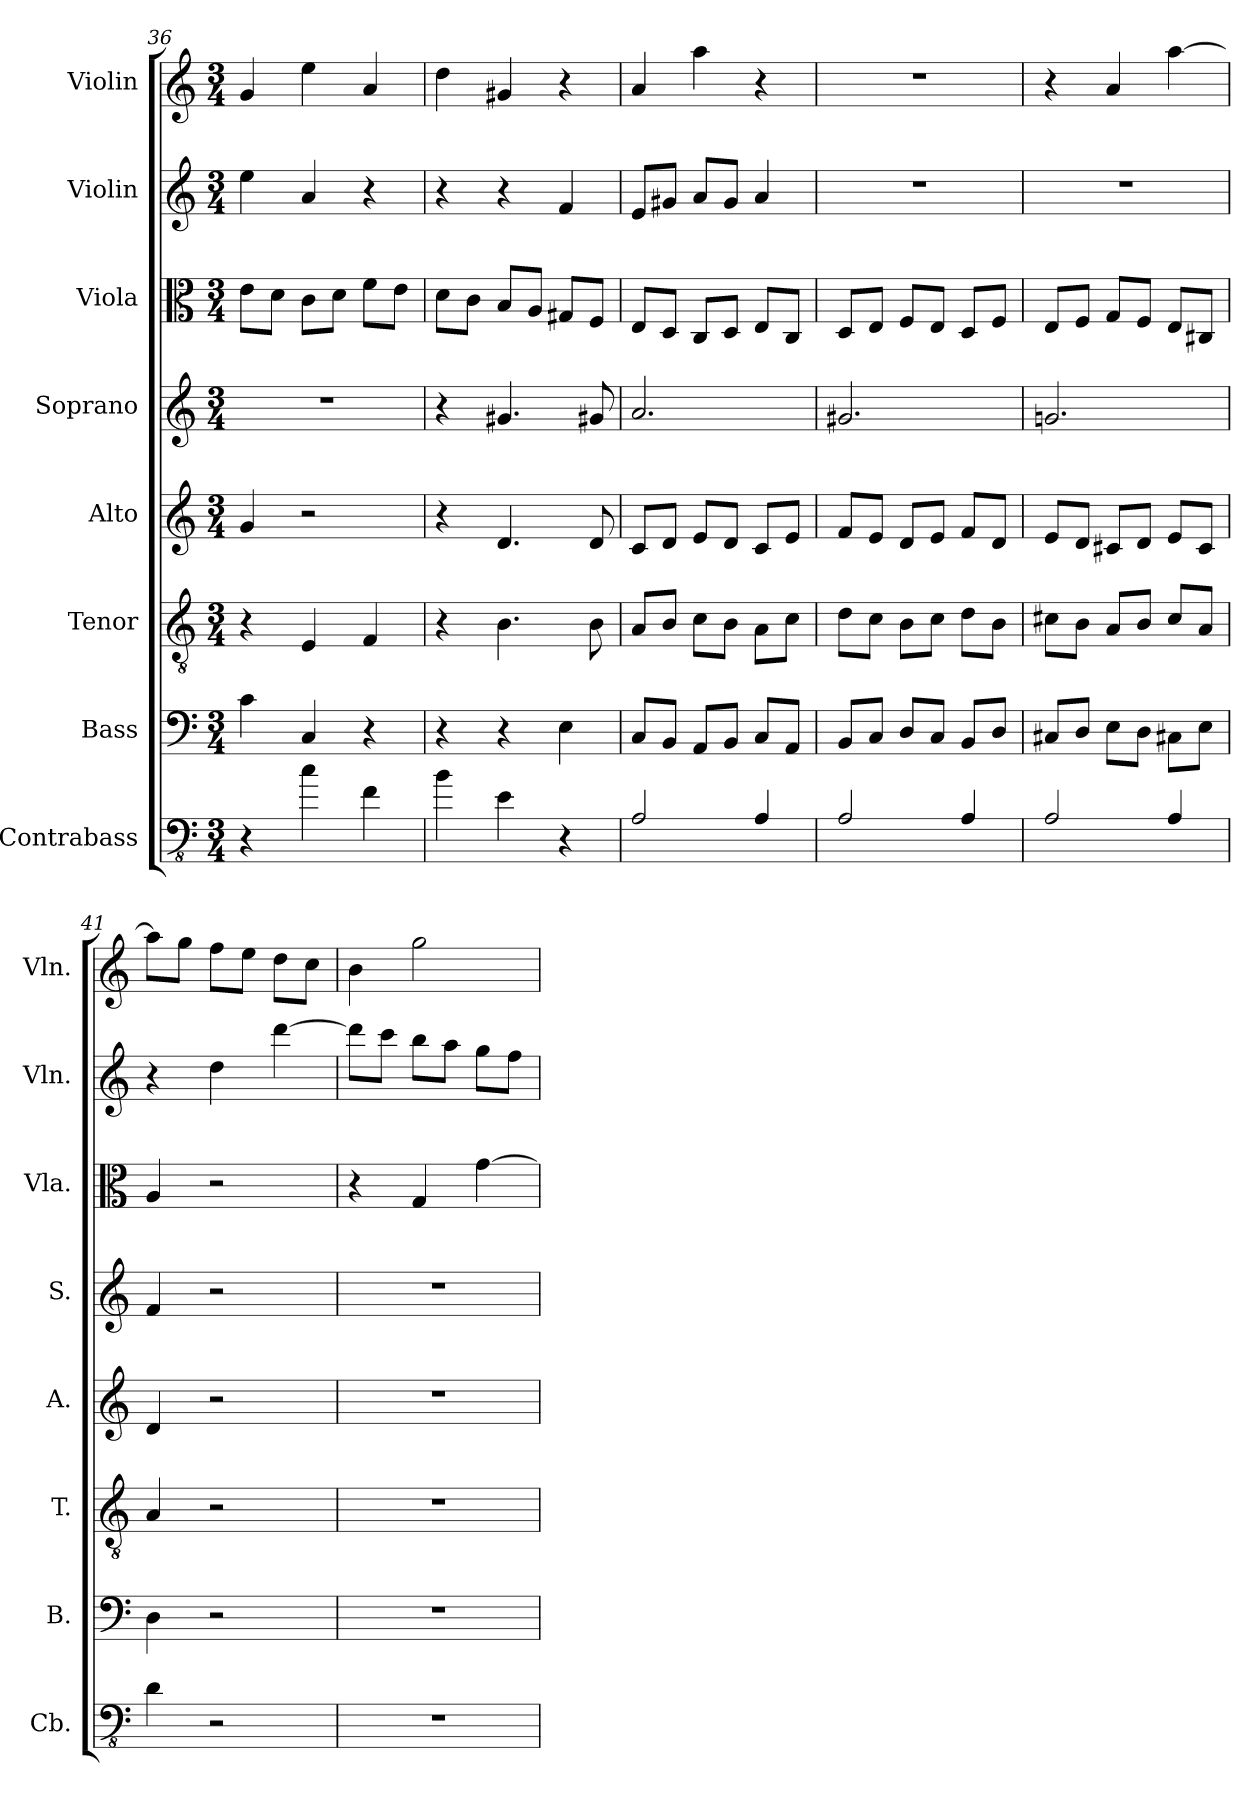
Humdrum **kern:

**kern	**kern	**kern	**kern	**kern	**kern	**kern	**kern
*part8	*part7	*part6	*part5	*part4	*part3	*part2	*part1
*staff8	*staff7	*staff6	*staff5	*staff4	*staff3	*staff2	*staff1
*I"Contrabass	*I"Bass	*I"Tenor	*I"Alto	*I"Soprano	*I"Viola	*I"Violin	*I"Violin
*I'Cb.	*I'B.	*I'T.	*I'A.	*I'S.	*I'Vla.	*I'Vln.	*I'Vln.
!!LO:PB:g=z
*clefFv4	*clefF4	*clefGv2	*clefG2	*clefG2	*clefC3	*clefG2	*clefG2
*ITrd7c12	*	*	*	*	*	*	*
*k[]	*k[]	*k[]	*k[]	*k[]	*k[]	*k[]	*k[]
*M3/4	*M3/4	*M3/4	*M3/4	*M3/4	*M3/4	*M3/4	*M3/4
=36	=36	=36	=36	=36	=36	=36	=36
4r	4c\	4r	4g/	2.r	8e\L	4ee\	4g/
.	.	.	.	.	8d\J	.	.
4C\	4C/	4E/	2r	.	8c\L	4a/	4ee\
.	.	.	.	.	8d\J	.	.
4FF\	4r	4F/	.	.	8f\L	4r	4a/
.	.	.	.	.	8e\J	.	.
=37	=37	=37	=37	=37	=37	=37	=37
4BB\	4r	4r	4r	4r	8d\L	4r	4dd\
.	.	.	.	.	8c\J	.	.
4EE\	4r	4.B\	4.d/	4.g#X/	8B/L	4r	4g#X/
.	.	.	.	.	8A/J	.	.
4r	4E\	.	.	.	8G#X/L	4f/	4r
.	.	8B\	8d/	8g#X/	8F/J	.	.
=38	=38	=38	=38	=38	=38	=38	=38
2AAA/	8C/L	8A/L	8c/L	2.a/	8E/L	8e/L	4a/
.	8BB/J	8B/J	8d/J	.	8D/J	8g#X/J	.
.	8AA/L	8c\L	8e/L	.	8C/L	8a/L	4aa\
.	8BB/J	8B\J	8d/J	.	8D/J	8g#/J	.
4AAA/	8C/L	8A\L	8c/L	.	8E/L	4a/	4r
.	8AA/J	8c\J	8e/J	.	8C/J	.	.
=39	=39	=39	=39	=39	=39	=39	=39
2AAA/	8BB/L	8d\L	8f/L	2.g#X/	8D/L	2.r	2.r
.	8C/J	8c\J	8e/J	.	8E/J	.	.
.	8D/L	8B\L	8d/L	.	8F/L	.	.
.	8C/J	8c\J	8e/J	.	8E/J	.	.
4AAA/	8BB/L	8d\L	8f/L	.	8D/L	.	.
.	8D/J	8B\J	8d/J	.	8F/J	.	.
=40	=40	=40	=40	=40	=40	=40	=40
2AAA/	8C#X/L	8c#X\L	8e/L	2.gn/	8E/L	2.r	4r
.	8D/J	8B\J	8d/J	.	8F/J	.	.
.	8E\L	8A/L	8c#X/L	.	8G/L	.	4a/
.	8D\J	8B/J	8d/J	.	8F/J	.	.
4AAA/	8C#X\L	8c#/L	8e/L	.	8E/L	.	[4aa\
.	8E\J	8A/J	8c#/J	.	8C#X/J	.	.
!!LO:PB:g=z
=41	=41	=41	=41	=41	=41	=41	=41
4DD\	4D\	4A/	4d/	4f/	4A/	4r	8aa\L]
.	.	.	.	.	.	.	8gg\J
2r	2r	2r	2r	2r	2r	4dd\	8ff\L
.	.	.	.	.	.	.	8ee\J
.	.	.	.	.	.	[4ddd\	8dd\L
.	.	.	.	.	.	.	8cc\J
=42	=42	=42	=42	=42	=42	=42	=42
2.r	2.r	2.r	2.r	2.r	4r	8ddd\L]	4b\
.	.	.	.	.	.	8ccc\J	.
.	.	.	.	.	4G/	8bb\L	2gg\
.	.	.	.	.	.	8aa\J	.
.	.	.	.	.	[4g\	8gg\L	.
.	.	.	.	.	.	8ff\J	.
=	=	=	=	=	=	=	=
*-	*-	*-	*-	*-	*-	*-	*-
